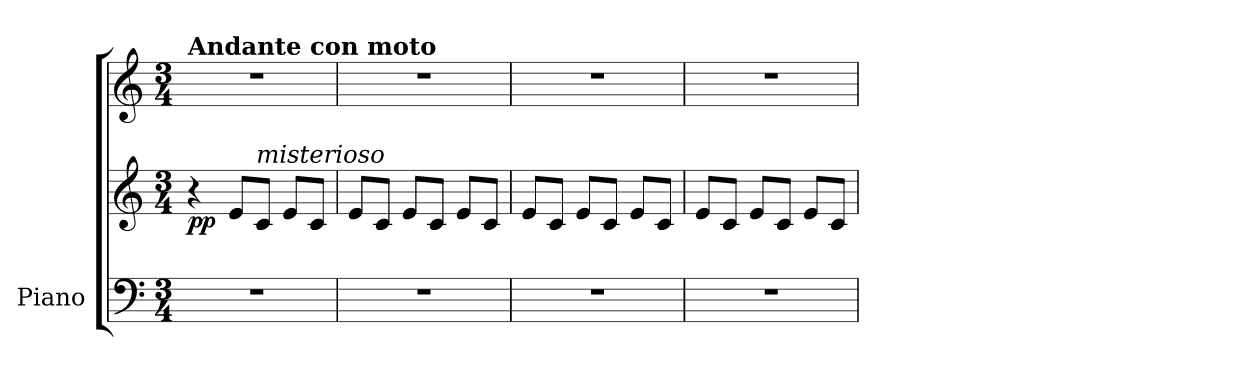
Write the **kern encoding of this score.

**kern	**kern	**kern	**dynam
*part1	*part1	*part1	*part1
*staff3	*staff2	*staff1	*staff1/2/3
*I"Piano	*	*	*
*I'Pno.	*	*	*
*clefF4	*clefG2	*clefG2	*
*k[]	*k[]	*k[]	*
*M3/4	*M3/4	*M3/4	*
*MM80	*MM80	*MM80	*
=1	=1	=1	=1
!	!	!LO:TX:a:B:t=Andante con moto	!
!	!	!	!LO:DY:b=2
2.r	4r	2.r	pp
.	8e/L	.	.
!	!LO:TX:a:i:t=misterioso	!	!
.	8c/J	.	.
.	8e/L	.	.
.	8c/J	.	.
=2	=2	=2	=2
2.r	8e/L	2.r	.
.	8c/J	.	.
.	8e/L	.	.
.	8c/J	.	.
.	8e/L	.	.
.	8c/J	.	.
=3	=3	=3	=3
2.r	8e/L	2.r	.
.	8c/J	.	.
.	8e/L	.	.
.	8c/J	.	.
.	8e/L	.	.
.	8c/J	.	.
=4	=4	=4	=4
2.r	8e/L	2.r	.
.	8c/J	.	.
.	8e/L	.	.
.	8c/J	.	.
.	8e/L	.	.
.	8c/J	.	.
=	=	=	=
*-	*-	*-	*-
